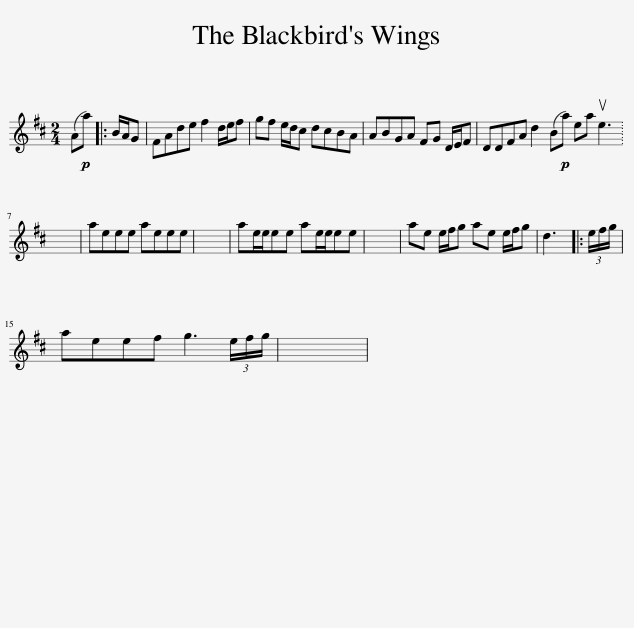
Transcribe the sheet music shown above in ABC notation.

X:1
L:1/8
M:2/4
I:linebreak $
K:D
V:1 treble
V:1
 (A!p!a) |: B/A/G | FAde f2 d/e/f | gf e/d/c dcBA | ABGA FG D/E/F | %5
 DDFA d2 (B!p!a) ea ue3 |$ x4 | aeee aeee | x4 | ae/e/ee ae/e/ee | %10
 x4 | ae e/f/g ae e/f/g | d3 |: (3e/f/g/ |$ aeef g3 (3e/f/g/ | %15
 x4 | %16
